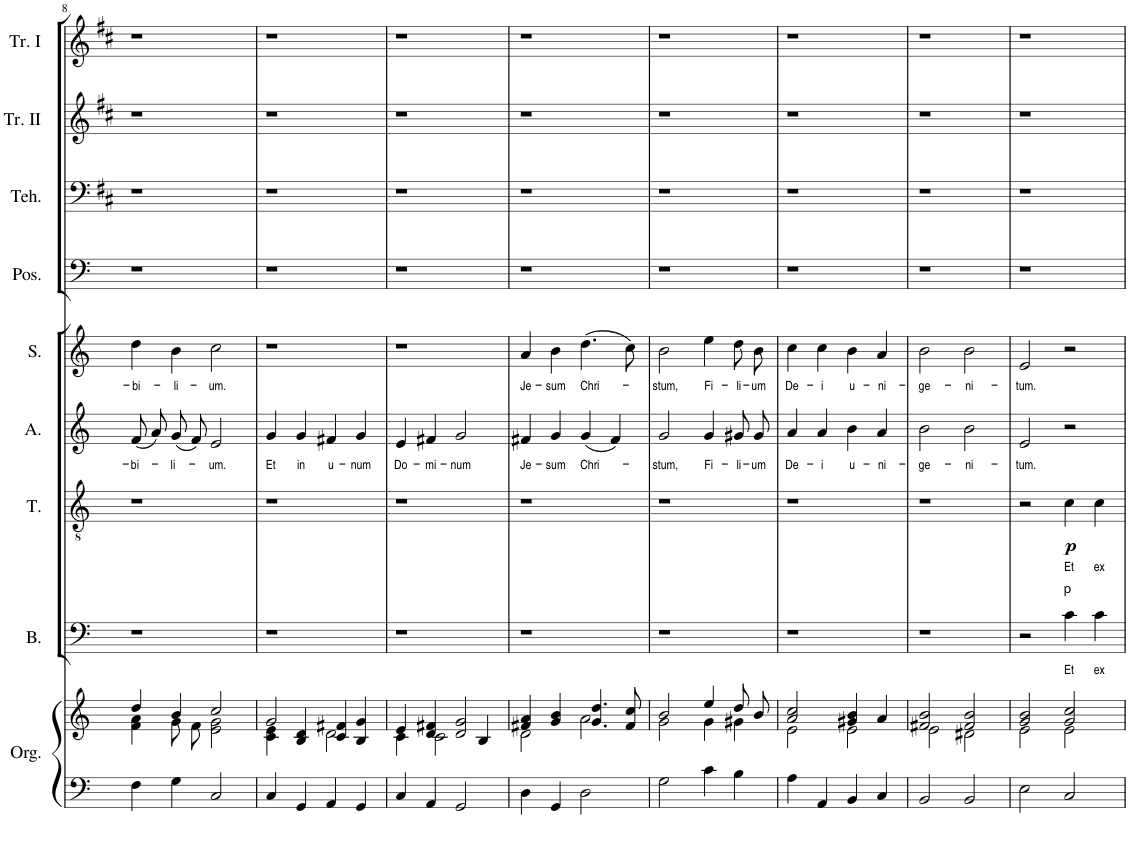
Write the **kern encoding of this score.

**kern	**kern	**kern	**text	**kern	**text	**dynam	**kern	**text	**kern	**text	**kern	**kern	**kern	**kern
*part9	*part9	*part8	*part8	*part7	*part7	*part7	*part6	*part6	*part5	*part5	*part4	*part3	*part2	*part1
*staff10	*staff9	*staff8	*staff8	*staff7	*staff7	*staff7	*staff6	*staff6	*staff5	*staff5	*staff4	*staff3	*staff2	*staff1
*I"Orgel	*	*I"Bass	*	*I"Tenor	*	*	*I"Alt	*	*I"Sopran	*	*I"Posaune	*I"Tenorhorn in B	*I"Trompete II in B	*I"Trompete I in B
*I'Org.	*	*I'B.	*	*I'T.	*	*	*I'A.	*	*I'S.	*	*I'Pos.	*I'Teh.	*I'Tr. II	*I'Tr. I
!!LO:PB:g=z
*clefF4	*clefG2	*clefF4	*	*clefGv2	*	*	*clefG2	*	*clefG2	*	*clefF4	*clefF4	*clefG2	*clefG2
*	*	*	*	*Trd7c12	*	*	*	*	*	*	*	*Trd1c2	*Trd1c2	*Trd1c2
*k[]	*k[]	*k[]	*	*k[]	*	*	*k[]	*	*k[]	*	*k[]	*k[f#c#]	*k[f#c#]	*k[f#c#]
*C:	*C:	*C:	*	*C:	*	*	*C:	*	*C:	*	*C:	*D:	*D:	*D:
*M4/4	*M4/4	*M4/4	*	*M4/4	*	*	*M4/4	*	*M4/4	*	*M4/4	*M4/4	*M4/4	*M4/4
*met(c)	*met(c)	*met(c)	*	*met(c)	*	*	*met(c)	*	*met(c)	*	*met(c)	*met(c)	*met(c)	*met(c)
=8	=8	=8	=8	=8	=8	=8	=8	=8	=8	=8	=8	=8	=8	=8
*^	*^	*	*	*	*	*	*	*	*	*	*	*	*	*
!	!	!	!	!	!	!	!	!	!	!LO:LY:b	!	!LO:LY:b	!	!	!	!
1ryy	4F\	4dd/	4f\ 4a\	1r	.	1r	.	.	(8f/L	-bi-	4dd\	-bi-	1r	1r	1r	1r
.	.	.	.	.	.	.	.	.	8a/J)	.	.	.	.	.	.	.
!	!	!	!	!	!	!	!	!	!	!LO:LY:b	!	!LO:LY:b	!	!	!	!
.	4G\	4b/	8g\L	.	.	.	.	.	(8g/L	-li-	4b\	-li-	.	.	.	.
.	.	.	8f\J	.	.	.	.	.	8f/J)	.	.	.	.	.	.	.
!	!	!	!	!	!	!	!	!	!	!LO:LY:b	!	!LO:LY:b	!	!	!	!
.	2C/	2cc/	2e\ 2g\	.	.	.	.	.	2e/	-um.	2cc\	-um.	.	.	.	.
=9	=9	=9	=9	=9	=9	=9	=9	=9	=9	=9	=9	=9	=9	=9	=9	=9
!	!	!	!	!	!	!	!	!	!	!LO:LY:b	!	!	!	!	!	!
1ryy	4C/	2g/	4c\ 4e\	1r	.	1r	.	.	4g/	Et	1r	.	1r	1r	1r	1r
!	!	!	!	!	!	!	!	!	!	!LO:LY:b	!	!	!	!	!	!
.	4GG/	.	4B/ 4d/	.	.	.	.	.	4g/	in	.	.	.	.	.	.
!	!	!	!	!	!	!	!	!	!	!LO:LY:b	!	!	!	!	!	!
.	4AA/	4c/ 4f#X/	2d\	.	.	.	.	.	4f#X/	u-	.	.	.	.	.	.
!	!	!	!	!	!	!	!	!	!	!LO:LY:b	!	!	!	!	!	!
.	4GG/	4B/ 4g/	.	.	.	.	.	.	4g/	-num	.	.	.	.	.	.
=10	=10	=10	=10	=10	=10	=10	=10	=10	=10	=10	=10	=10	=10	=10	=10	=10
!	!	!	!	!	!	!	!	!	!	!LO:LY:b	!	!	!	!	!	!
1ryy	4C/	4e/	4c\	1r	.	1r	.	.	4e/	Do-	1r	.	1r	1r	1r	1r
!	!	!	!	!	!	!	!	!	!	!LO:LY:b	!	!	!	!	!	!
.	4AA/	4d/ 4f#X/	2c\	.	.	.	.	.	4f#X/	-mi-	.	.	.	.	.	.
!	!	!	!	!	!	!	!	!	!	!LO:LY:b	!	!	!	!	!	!
.	2GG/	2d/ 2g/	.	.	.	.	.	.	2g/	-num	.	.	.	.	.	.
.	.	.	4B/	.	.	.	.	.	.	.	.	.	.	.	.	.
=11	=11	=11	=11	=11	=11	=11	=11	=11	=11	=11	=11	=11	=11	=11	=11	=11
!	!	!	!	!	!	!	!	!	!	!LO:LY:b	!	!LO:LY:b	!	!	!	!
1ryy	4D\	4f#X/ 4a/	2d\	1r	.	1r	.	.	4f#X/	Je-	4a/	Je-	1r	1r	1r	1r
!	!	!	!	!	!	!	!	!	!	!LO:LY:b	!	!LO:LY:b	!	!	!	!
.	4GG/	4g/ 4b/	.	.	.	.	.	.	4g/	-sum	4b\	-sum	.	.	.	.
!	!	!	!	!	!	!	!	!	!	!LO:LY:b	!	!LO:LY:b	!	!	!	!
.	2D\	4.g/ 4.dd/	2a\	.	.	.	.	.	(4g/	Chri-	(4.dd\	Chri-	.	.	.	.
.	.	.	.	.	.	.	.	.	4f#/)	.	.	.	.	.	.	.
.	.	8f#/ 8cc/	.	.	.	.	.	.	.	.	8cc\)	.	.	.	.	.
=12	=12	=12	=12	=12	=12	=12	=12	=12	=12	=12	=12	=12	=12	=12	=12	=12
!	!	!	!	!	!	!	!	!	!	!LO:LY:b	!	!LO:LY:b	!	!	!	!
1ryy	2G\	2b/	2g\	1r	.	1r	.	.	2g/	-stum,	2b\	-stum,	1r	1r	1r	1r
!	!	!	!	!	!	!	!	!	!	!LO:LY:b	!	!LO:LY:b	!	!	!	!
.	4c\	4ee/	4g\	.	.	.	.	.	4g/	Fi-	4ee\	Fi-	.	.	.	.
!	!	!	!	!	!	!	!	!	!	!LO:LY:b	!	!LO:LY:b	!	!	!	!
.	4B\	8dd/L	4g#X\	.	.	.	.	.	8g#X/L	-li-	8dd\L	-li-	.	.	.	.
!	!	!	!	!	!	!	!	!	!	!LO:LY:b	!	!LO:LY:b	!	!	!	!
.	.	8b/J	.	.	.	.	.	.	8g#/J	-um	8b\J	-um	.	.	.	.
=13	=13	=13	=13	=13	=13	=13	=13	=13	=13	=13	=13	=13	=13	=13	=13	=13
!	!	!	!	!	!	!	!	!	!	!LO:LY:b	!	!LO:LY:b	!	!	!	!
1ryy	4A\	2a/ 2cc/	2e\	1r	.	1r	.	.	4a/	De-	4cc\	De-	1r	1r	1r	1r
!	!	!	!	!	!	!	!	!	!	!LO:LY:b	!	!LO:LY:b	!	!	!	!
.	4AA/	.	.	.	.	.	.	.	4a/	-i	4cc\	-i	.	.	.	.
!	!	!	!	!	!	!	!	!	!	!LO:LY:b	!	!LO:LY:b	!	!	!	!
.	4BB/	4g#X/ 4b/	2e\	.	.	.	.	.	4b\	u-	4b\	u-	.	.	.	.
!	!	!	!	!	!	!	!	!	!	!LO:LY:b	!	!LO:LY:b	!	!	!	!
.	4C/	4a/	.	.	.	.	.	.	4a/	-ni-	4a/	-ni-	.	.	.	.
=14	=14	=14	=14	=14	=14	=14	=14	=14	=14	=14	=14	=14	=14	=14	=14	=14
!	!	!	!	!	!	!	!	!	!	!LO:LY:b	!	!LO:LY:b	!	!	!	!
1ryy	2BB/	2f#X/ 2b/	2e\	1r	.	1r	.	.	2b\	-ge-	2b\	-ge-	1r	1r	1r	1r
!	!	!	!	!	!	!	!	!	!	!LO:LY:b	!	!LO:LY:b	!	!	!	!
.	2BB/	2f#/ 2b/	2d#X\	.	.	.	.	.	2b\	-ni-	2b\	-ni-	.	.	.	.
=15	=15	=15	=15	=15	=15	=15	=15	=15	=15	=15	=15	=15	=15	=15	=15	=15
!	!	!	!	!	!	!	!	!	!	!LO:LY:b	!	!LO:LY:b	!	!	!	!
1ryy	2E\	2g/ 2b/	2e\	2r	.	2r	.	.	2e/	-tum.	2e/	-tum.	1r	1r	1r	1r
!	!	!	!	!LO:TX:a:t=p	!	!	!	!	!	!	!	!	!	!	!	!
!	!	!	!	!	!LO:LY:b	!	!LO:LY:b	!LO:DY:b	!	!	!	!	!	!	!	!
.	2C/	2g/ 2cc/	2e\	4c\	Et	4c\	Et	p	2r	.	2r	.	.	.	.	.
!	!	!	!	!	!LO:LY:b	!	!LO:LY:b	!	!	!	!	!	!	!	!	!
.	.	.	.	4c\	ex	4c\	ex	.	.	.	.	.	.	.	.	.
*v	*v	*	*	*	*	*	*	*	*	*	*	*	*	*	*	*
*	*v	*v	*	*	*	*	*	*	*	*	*	*	*	*	*
=	=	=	=	=	=	=	=	=	=	=	=	=	=	=
*-	*-	*-	*-	*-	*-	*-	*-	*-	*-	*-	*-	*-	*-	*-
